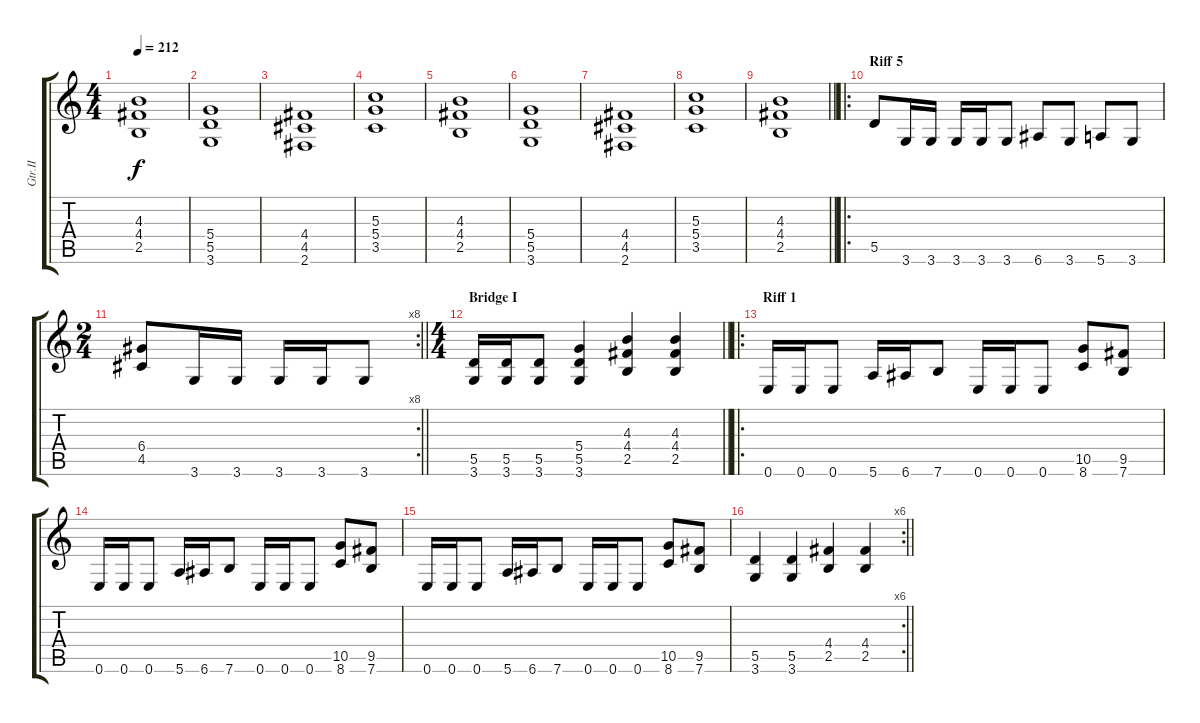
\track ("Gtr.II" "Gtr.II") {instrument overdrivenguitar}
\staff {score tabs}
\tuning (E4 B3 G3 D3 A2 E2) {hide}
\ts (4 4)
\tempo 212
\clef g2
\ks c
(4.3 4.4 2.5).1{dy f} |
(5.4 5.5 3.6).1 |
(4.4 4.5 2.6).1 |
(5.3 5.4 3.5).1 |
(4.3 4.4 2.5).1 |
(5.4 5.5 3.6).1 |
(4.4 4.5 2.6).1 |
(5.3 5.4 3.5).1 |
\barLineRight lightlight
(4.3 4.4 2.5).1 |
\ro
\section ("" "Riff 5")
5.5.8 3.6.16 3.6.16 3.6.16 3.6.16 3.6.8 6.6.8 3.6.8 5.6.8 3.6.8 |
\rc 8
\ts (2 4)
\barLineRight lightlight
(6.4 4.5).8 3.6.16 3.6.16 3.6.16 3.6.16 3.6.8 |
\ts (4 4)
\section ("" "Bridge I")
\barLineRight lightlight
(5.5 3.6).16 (5.5 3.6).16 (5.5 3.6).8 (5.4 5.5 3.6).4 (4.3 4.4 2.5).4 (4.3 4.4 2.5).4 |
\ro
\section ("" "Riff 1")
0.6.16 0.6.16 0.6.8 5.6.16 6.6.16 7.6.8 0.6.16 0.6.16 0.6.8 (10.5 8.6).8 (9.5 7.6).8 |
0.6.16 0.6.16 0.6.8 5.6.16 6.6.16 7.6.8 0.6.16 0.6.16 0.6.8 (10.5 8.6).8 (9.5 7.6).8 |
0.6.16 0.6.16 0.6.8 5.6.16 6.6.16 7.6.8 0.6.16 0.6.16 0.6.8 (10.5 8.6).8 (9.5 7.6).8 |
\rc 6
\barLineRight lightlight
(5.5 3.6).4 (5.5 3.6).4 (4.4 2.5).4 (4.4 2.5).4
